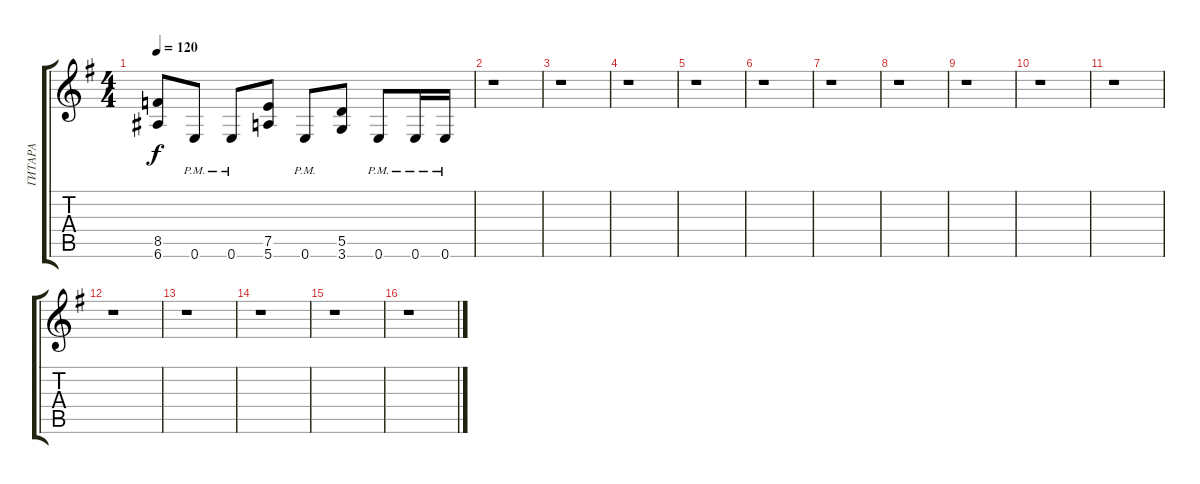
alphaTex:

\track ("ГИТАРА" "ГИТАРА") {instrument distortionguitar}
\staff {score tabs}
\tuning (E4 B3 G3 D3 A2 E2) {hide}
\ts (4 4)
\tempo 120
\clef g2
\ks g
(8.5 6.6).8{dy f} 0.6{pm}.8 0.6{pm}.8 (7.5 5.6).8 0.6{pm}.8 (5.5 3.6).8 0.6{pm}.8 0.6{pm}.16 0.6{pm}.16 |
r.1 |
r.1 |
r.1 |
r.1 |
r.1 |
r.1 |
r.1 |
r.1 |
r.1 |
r.1 |
r.1 |
r.1 |
r.1 |
r.1 |
r.1
